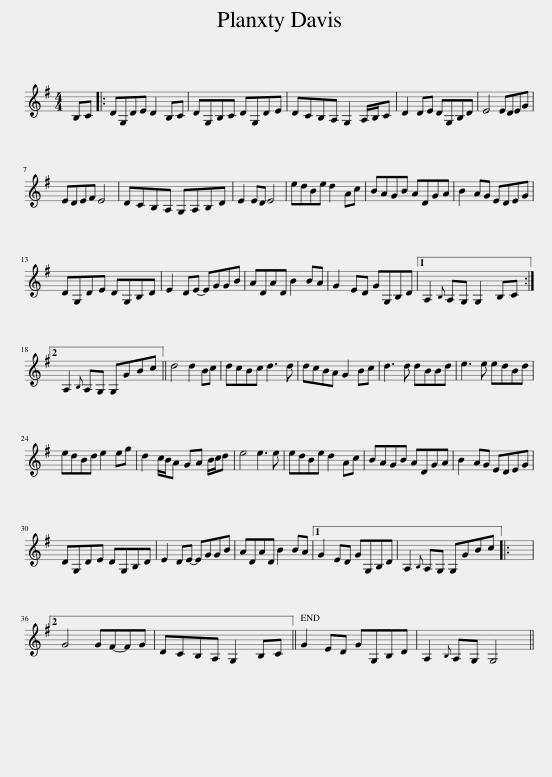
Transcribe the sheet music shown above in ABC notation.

X:1
L:1/8
M:4/4
I:linebreak $
K:G
V:1 treble
V:1
 B,C |: DG,DE D2 B,C | DG,B,C DG,DE | DCB,A, G,2 A,/B,/C | D2 DE DG,B,D | %5
 E4 EDEG |$ EDEF E4 | DCB,A, G,A,B,D | E2 ED E4 | edBe d2 Ac | %10
 BAGB ADGA | B2 AG EDEG |$ DG,DE DG,B,D | E2 DE- EGGB | ADAD B2 BA | %15
 G2 ED GG,B,D |1 A,2{B,} A,G, G,2 B,C :|2$ A,2{B,} A,G, G,GBc || d4 d2 Bc | dcBc d3 d | %20
 dcBA G2 Bc | d3 d dBBd | e3 e edBd |$ edBd e2 eg | d2 c/B/A GA B/c/d | %25
 e4 e3 e | edBe d2 Ac | BAGB ADGA | B2 AG EDEG |$ DG,DE DG,B,D | %30
 E2 DE- EGGB | ADAD B2 BA |1 G2 ED GG,B,D | A,2{B,} A,G, G,GBc |: x8 |2$ %35
 G4 GF-FG | DCB,A, G,2 B,C || G2 ED GG,B,D | A,2{B,} A,G, G,4 || %39
